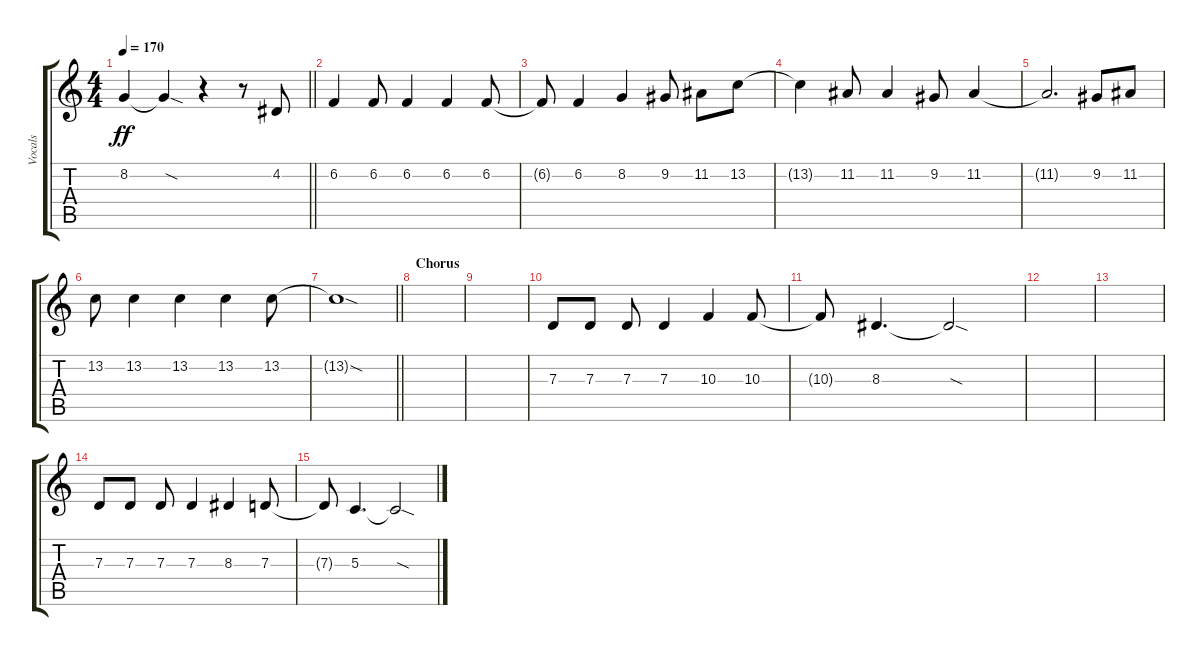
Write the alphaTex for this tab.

\track ("Vocals" "Vocals") {instrument lead1square}
\staff {score tabs}
\tuning (E4 B3 G3 D3 A2 E2) {hide}
\ts (4 4)
\tempo 170
\clef g2
\barLineRight lightlight
\ks c
8.2{t}.4{dy ff} 8.2{sod t}.4 r.4 r.8 4.2.8 |
6.2.4 6.2.8 6.2.4 6.2.4 6.2.8 |
6.2{t}.8 6.2.4 8.2.4 9.2.8 11.2.8 13.2.8 |
13.2{t}.4 11.2.8 11.2.4 9.2.8 11.2.4 |
11.2{t}.2{d} 9.2.8 11.2.8 |
13.2.8 13.2.4 13.2.4 13.2.4 13.2.8 |
\barLineRight lightlight
13.2{sod t}.1 |
\section ("" "Chorus")
|
|
7.3.8 7.3.8 7.3.8 7.3.4 10.3.4 10.3.8 |
10.3{t}.8 8.3.4{d} 8.3{sod t}.2 |
|
|
7.3.8 7.3.8 7.3.8 7.3.4 8.3.4 7.3.8 |
7.3{t}.8 5.3.4{d} 5.3{sod t}.2
